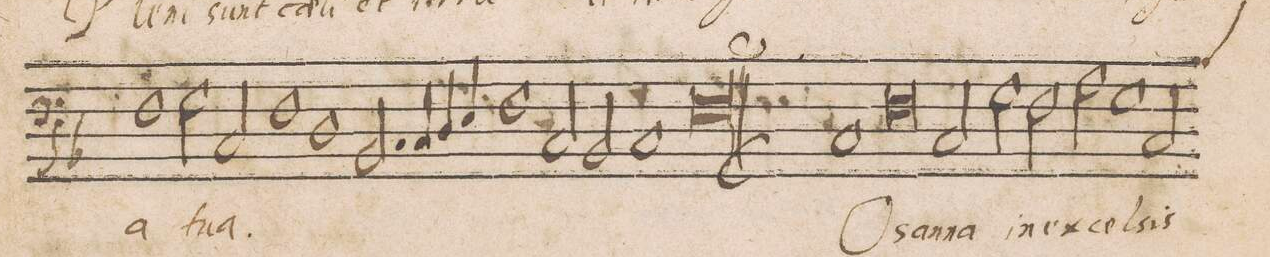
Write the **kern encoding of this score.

**kern	**text
*I"BASSVS	*
*clefF4	*
*k[b-]	*
*met(C|)	*
*M2/1	*
1F\	-a
=42-	=42-
2G\	tu-
2C/	-a.
1F\	.
=43-	=43-
1D	.
2.BB-/	.
=44-	=44-
4C/	.
4D/	.
4E/	.
1F	.
=45-	=45-
2C/	.
2BB-/	.
1C	.
=46-	=46-
0Fl\	.
=47||-	=47||-
1C	O-
0F	-san-
=48-	=48-
2C/	-na
2G\	in
=49-	=49-
2F\	ex-
2A\	-cel-
1G	-sis
=50-	=50-
2C/	.
*custos:c	*
*-	*-
